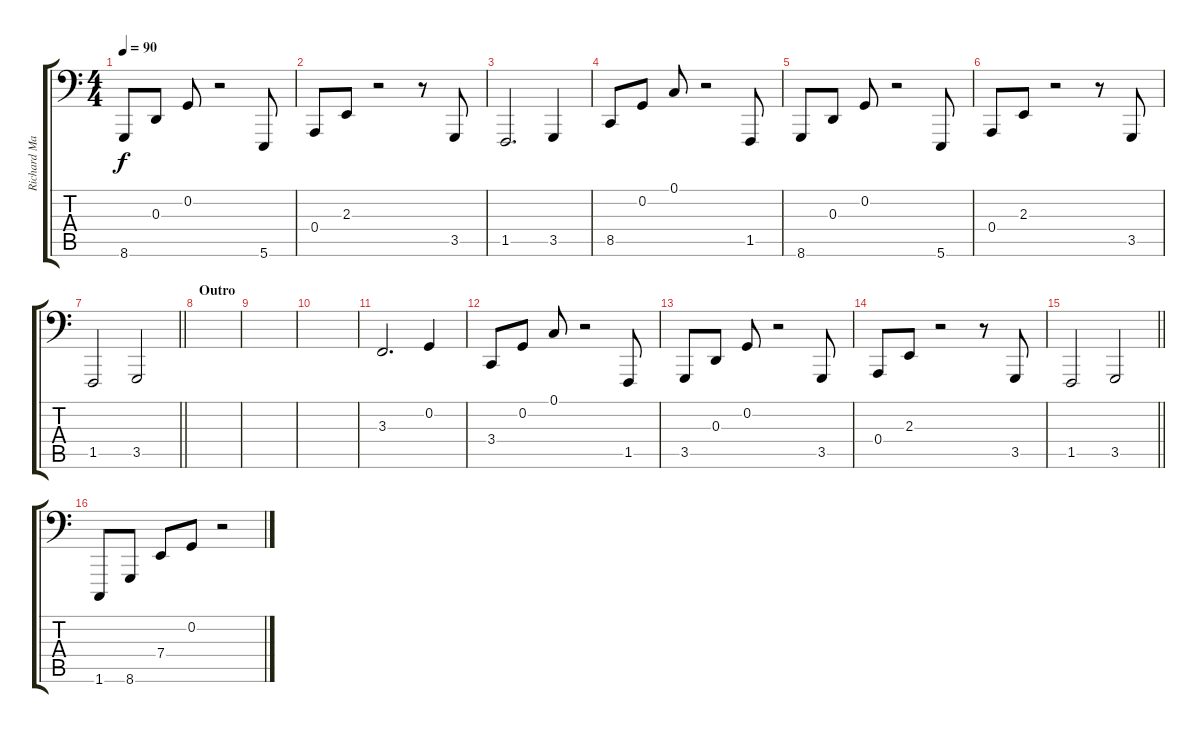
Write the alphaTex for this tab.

\track ("Richard Marx (Piano Left Hand)" "Richard Ma") {instrument acousticgrandpiano}
\staff {score tabs}
\tuning (C3 G2 D2 A1 E1 B0) {hide}
\ts (4 4)
\tempo 90
\clef f4
\ks c
8.6.8{dy f} 0.3.8 0.2.8 r.2 5.6.8 |
0.4.8 2.3.8 r.2 r.8 3.5.8 |
1.5.2{d} 3.5.4 |
8.5.8 0.2.8 0.1.8 r.2 1.5.8 |
8.6.8 0.3.8 0.2.8 r.2 5.6.8 |
0.4.8 2.3.8 r.2 r.8 3.5.8 |
\barLineRight lightlight
1.5.2 3.5.2 |
\section ("" "Outro")
|
|
|
3.3.2{d} 0.2.4 |
3.4.8 0.2.8 0.1.8 r.2 1.5.8 |
3.5.8 0.3.8 0.2.8 r.2 3.5.8 |
0.4.8 2.3.8 r.2 r.8 3.5.8 |
\barLineRight lightlight
1.5.2 3.5.2 |
1.6.8 8.6.8 7.4.8 0.2.8 r.2
